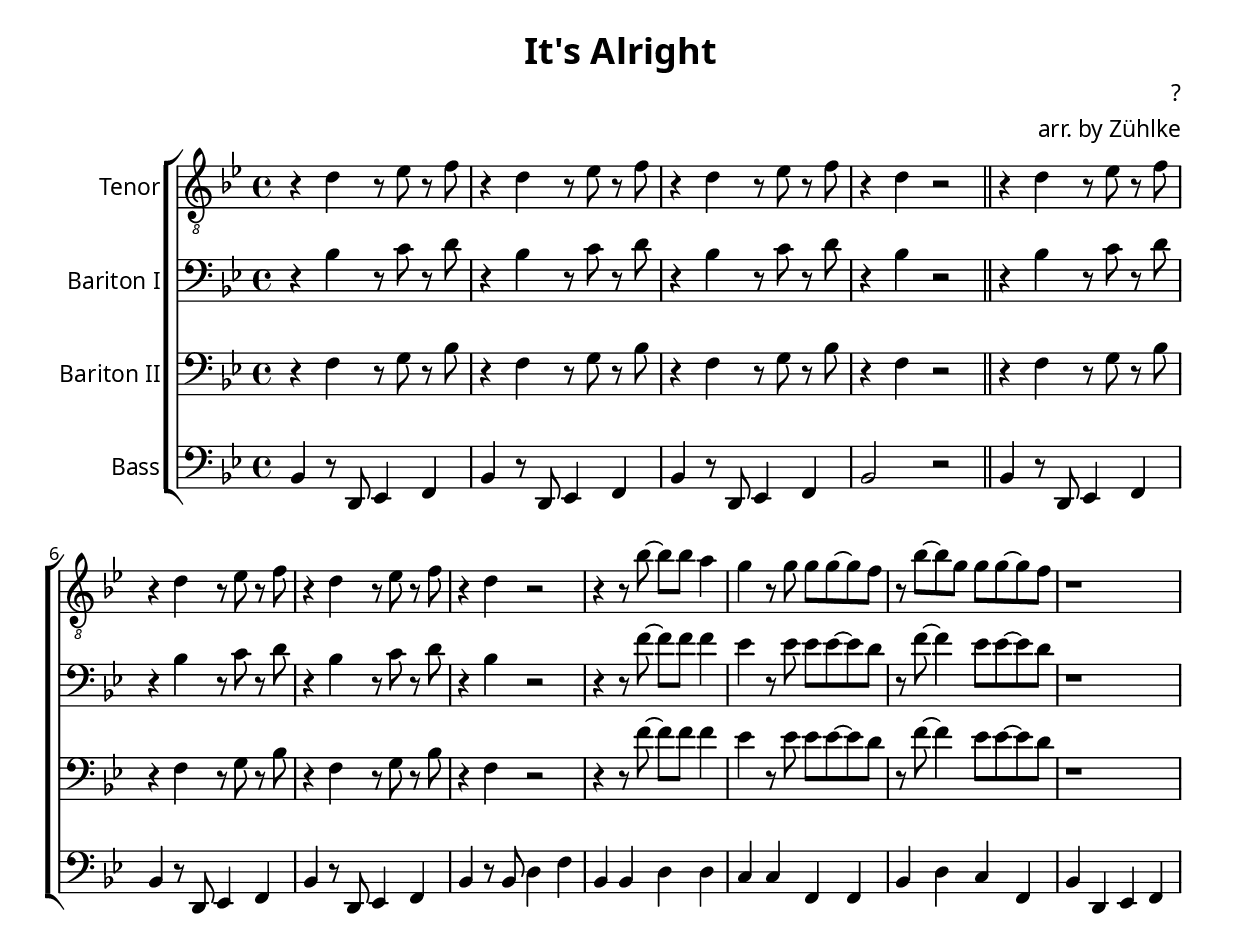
\version "2.16.2"
\language "deutsch"

\header {
    title = "It's Alright"
    composer = "?"
    arranger = "arr. by Zühlke"
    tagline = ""
}

\paper{
    #(set-paper-size "a4") 
    indent = 2\cm
    myStaffSize = #20
    fonts = #(make-pango-font-tree
        "Gentium Book Basic"
        "Corbel"
        "Consolas"
        (/ myStaffSize 20))
}

global = {
    \key b \major
    \time 4/4
    \autoBeamOn
    \override Staff.InstrumentName #'self-alignment-X = #RIGHT
} 


% Rhythm Marks

rhythmMarkStaffReduce = #-3
rhythmMarkLabelFontSize = #-2

rhythmMark = #(define-music-function (parser location label musicI musicII ) (string? ly:music? ly:music?)
   #{
      \mark \markup {
        \line \general-align #Y #DOWN {
          \combine
            \italic \fontsize #rhythmMarkLabelFontSize $label
            \transparent \italic \fontsize #rhythmMarkLabelFontSize f

          \score {                     % 2nd column in line
            \new Staff \with {
              fontSize = #rhythmMarkStaffReduce
              \override StaffSymbol #'staff-space = #(magstep rhythmMarkStaffReduce)
              \override StaffSymbol #'line-count = #0
              \override VerticalAxisGroup #'Y-extent = #'(-0.85 . 4)
            }

            {
              \relative { \stemUp $musicI }
             
%             \override Score.SpacingSpanner #'strict-note-spacing = ##t
              \once \override Score.TextScript #'Y-offset = #-0.4
              s4.^\markup{ \halign #-1 \italic "=" }
              
              \relative { \stemUp $musicII }
            } 
            
            \layout {
              ragged-right= ##t
              indent = 0
              \context {
                \Staff
                \remove "Clef_engraver"
                \remove "Time_signature_engraver"
              }
            } % layout end

          } % Score end

        } % line end
      } % markup end
   #})

%%% Function: rhythmMarkC
%%% ============================================================
%%%  Purpose: print a sophisticated rehearsal mark e.g for
%%%           rhythm directives in a column (music on top)
%%%    Usage: \rhythmMarkC label music1 music2
%%% ------------------------------------------------------------
%%% Variable: label (string)
%%% ------------------------------------------------------------
%%% Variable: music1 (ly:music)
%%% ------------------------------------------------------------
%%% Variable: music2 (ly:music)
%%% ------------------------------------------------------------
%%%  Example: \rhythmMarkC #"Swing" \rhyMarkIIEighths
%%%                 \rhyMarkSlurredTriplets
%%% ------------------------------------------------------------
%%% Constants:
%%%           rhythmMarkCStaffReduce = #-4
%%%           rhythmMarkCLabelFontSize = #-2
%%% ------------------------------------------------------------
%%%  Comment: see below for predefined values for music1&2
%%% ============================================================

rhythmMarkCStaffReduce = #-4
rhythmMarkCLabelFontSize = #-2

rhythmMarkC = #(define-music-function (parser location label musicI musicII ) (string? ly:music? ly:music?)
   #{
      \mark \markup
      {
        \combine

          \line {
            \hspace #0
            \translate #'(-0.1 . -3.25) \italic \fontsize #rhythmMarkCLabelFontSize $label
          } % end Line

          \line \vcenter {

              \score {                 % 1st column in line

                \new Staff \with {
                  fontSize = #rhythmMarkCStaffReduce
                  \override StaffSymbol #'staff-space = #(magstep rhythmMarkCStaffReduce)
                  \override StaffSymbol #'line-count = #0 
                  \override VerticalAxisGroup #'Y-extent = #'(0 . 0)  % td
                }

                \relative { \stemUp $musicI }

                \layout {
                  ragged-right= ##t
                  indent = 0
                  \context {
                    \Staff
                    \remove "Clef_engraver"
                    \remove "Time_signature_engraver" }
                } % layout

              } % 1st score

              \hspace #-0.1            % 2nd column in line

                                       % 3rd column in line
              \italic \fontsize #rhythmMarkCStaffReduce "="

              \score {                 % 4th column in line

                \new Staff \with {
                  fontSize = #rhythmMarkCStaffReduce
                  \override StaffSymbol #'staff-space = #(magstep rhythmMarkCStaffReduce)
                  \override StaffSymbol #'line-count = #0 
                  \override VerticalAxisGroup #'Y-extent = #'(0 . 0)  % td
                }

                \relative {
                  \stemUp $musicII
                }

                \layout {
                  ragged-right= ##t
                  indent = 0
                  \context {
                    \Staff
                    \remove "Clef_engraver"
                    \remove "Time_signature_engraver" }
                } % layout

              } % 2nd score end

            } % line end
          % end combine
        } % markup end
   #})

%%% predefined ly:music-Variables for use
%%% in function rhythmMark and rhythmMarkC
%%% ============================================================
rhyMarkI = { a1*1/8 }

rhyMarkII = { a2*1/4 }

rhyMarkIV = { a4*1/2 }

rhyMarkEighth = { a8 }

rhyMarkIIEighths = {
  % \override Score.SpacingSpanner #'common-shortest-duration = #(ly:make-moment 1 4) % tight
  \override Score.SpacingSpanner #'common-shortest-duration = #(ly:make-moment 3 16) % even
  a'8[ a8]
}
rhyMarkTriplets = {
  % \override Score.SpacingSpanner #'common-shortest-duration = #(ly:make-moment 1 2) % super-tight
  % \override Score.SpacingSpanner #'common-shortest-duration = #(ly:make-moment 1 4) % tight
  \override Score.SpacingSpanner #'common-shortest-duration = #(ly:make-moment 3 16) % even
  \times 2/3 {a4 a8 }
}
rhyMarkSlurredTriplets = {
  % \override Score.SpacingSpanner #'common-shortest-duration = #(ly:make-moment 1 4) % tight
  % \override Score.SpacingSpanner #'common-shortest-duration = #(ly:make-moment 5 32) % slighty tighter as even
  \override Score.SpacingSpanner #'common-shortest-duration = #(ly:make-moment 1 8) % even
  \times 2/3 { a'8 ~ a8 a8 }
}
rhyMarkDottedEighths = {
  % \override Score.SpacingSpanner #'common-shortest-duration = #(ly:make-moment 1 4) % tight
  \override Score.SpacingSpanner #'common-shortest-duration = #(ly:make-moment 3 16) % even
  % \override Score.SpacingSpanner #'common-shortest-duration = #(ly:make-moment 1 8) % loose
  { a'8.[ a16*2] }
}




\version "2.16.2"
\language "deutsch"

tenor = \relative c' {
    \global
    
    r4 d4 r8 es8 r8 f8
    r4 d4 r8 es8 r8 f8
    r4 d4 r8 es8 r8 f8
    r4 d4 r2
    
    r4 d4 r8 es8 r8 f8
    r4 d4 r8 es8 r8 f8
    r4 d4 r8 es8 r8 f8
    r4 d4 r2
    
    r4 r8 b'8 ~ b8 b8 a4
    g4 r8 g8 g8 g8 ~ g8 f8
    r8 b8 ~ b8 \glissando g8 g8 g8 ~ g8 f8
    r1
    
}

tenorText = \lyricmode {
  
  
  
  
}


\version "2.16.2"
\language "deutsch"

baritonEins = \relative c' {
    \global
    
    % Intro
    r4 b4 r8 c8 r8 d8
    r4 b4 r8 c8 r8 d8
    r4 b4 r8 c8 r8 d8
    r4 b4 r2
    
    r4 b4 r8 c8 r8 d8
    r4 b4 r8 c8 r8 d8
    r4 b4 r8 c8 r8 d8
    r4 b4 r2
    
    r4 r8 f'8 ~ f8 f8 f4
    es4 r8 es8 es8 es8 ~ es8 d8
    r8 f8 ~ f4 es8 es8 ~ es8 d8
    r1
    
   
}

baritonEinsText = \lyricmode {
  
  

}


\version "2.16.2"
\language "deutsch"

baritonZwei = \relative c {
    \global

    % Intro
    r4 f4 r8 g8 r8 b8
    r4 f4 r8 g8 r8 b8
    r4 f4 r8 g8 r8 b8
    r4 f4 r2
    
    r4 f4 r8 g8 r8 b8
    r4 f4 r8 g8 r8 b8
    r4 f4 r8 g8 r8 b8
    r4 f4 r2
    
    r4 r8 f'8 ~ f8 f8 f4
    es4 r8 es8 es8 es8 ~ es8 d8
    r8 f8 ~ f4 es8 es8 ~ es8 d8
    r1
   
}

baritonZweiText = \lyricmode {
 
  
  
}

\version "2.16.2"
\language "deutsch"

bass = \relative c {
    \global

    % Intro
    b4 r8 d,8 es4 f
    b4 r8 d,8 es4 f
    b4 r8 d,8 es4 f
    b2 r2
    
    \bar "||"
    
    b4 r8 d,8 es4 f
    b4 r8 d,8 es4 f
    b4 r8 d,8 es4 f
    b4 r8 b8 d4 f
    
    b,4 b4 d4 d4
    c4 c4 f,4 f4
    b4 d4 c4 f,4
    b4 d,4 es4 f4

}

bassText = \lyricmode {
  
  % Intro
  
  

}



tenorStimme = \new Voice = "tenor" \transpose g g { \tenor }
baritonEinsStimme = \new Voice = "baritonEins" \transpose g g { \baritonEins }
baritonZweiStimme = \new Voice = "baritonZwei" \transpose g g { \baritonZwei }
bassStimme = \new Voice = "bass" \transpose g g { \bass }

tenorSystem = \new Staff \with {
    midiInstrument = "choir aahs"
    instrumentName = "Tenor"
} {
    \clef "treble_8"
    \tenorStimme
}

baritonEinsSystem = \new Staff \with {
    midiInstrument = "piano"
    instrumentName = "Bariton I"
} {
    \clef "bass"
    \baritonEinsStimme
}

baritonZweiSystem = \new Staff \with {
    midiInstrument = "voice oohs"
    instrumentName = "Bariton II"
} {
    \clef "bass"
    \baritonZweiStimme
}

bassSystem = \new Staff \with {
    midiInstrument = "electric bass (finger)"
    instrumentName = "Bass"
} {
    \clef "bass"
    \bassStimme
}

tenorSystemText = \new Lyrics \lyricsto "tenor" \tenorText
baritonEinsSystemText = \new Lyrics \lyricsto "baritonEins" \baritonEinsText
baritonZweiSystemText = \new Lyrics \lyricsto "baritonZwei" \baritonZweiText
bassSystemText = \new Lyrics \lyricsto "bass" \bassText

akkolade = \new ChoirStaff <<
    
    \tenorSystem
    \tenorSystemText

    \baritonEinsSystem
    \baritonEinsSystemText

    \baritonZweiSystem
    \baritonZweiSystemText
    
    \bassSystem
    

>>
% showLastLength = R2.*100
\score {

    << \akkolade >>
    \layout { }
    \midi {
        \context {
          \Score
          tempoWholesPerMinute = #(ly:make-moment 120 4)
        }
    }
}